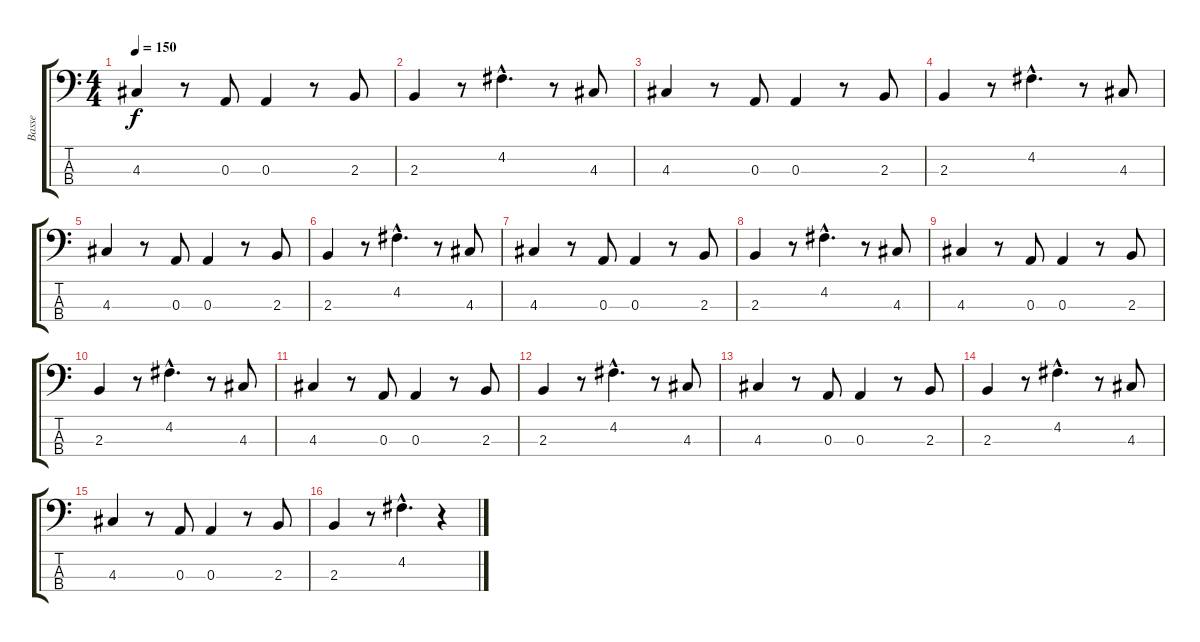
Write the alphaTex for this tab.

\track ("Basse" "Basse") {instrument electricbasspick}
\staff {score tabs}
\tuning (G2 D2 A1 E1) {hide}
\ts (4 4)
\tempo 150
\clef f4
\ks c
4.3.4{dy f} r.8 0.3.8 0.3.4 r.8 2.3.8 |
2.3.4 r.8 4.2{hac}.4{d} r.8 4.3.8 |
4.3.4 r.8 0.3.8 0.3.4 r.8 2.3.8 |
2.3.4 r.8 4.2{hac}.4{d} r.8 4.3.8 |
4.3.4{volume 11} r.8 0.3.8 0.3.4 r.8 2.3.8 |
2.3.4 r.8 4.2{hac}.4{d} r.8 4.3.8 |
4.3.4{volume 9} r.8 0.3.8 0.3.4 r.8 2.3.8 |
2.3.4 r.8 4.2{hac}.4{d} r.8 4.3.8 |
4.3.4{volume 7} r.8 0.3.8 0.3.4 r.8 2.3.8 |
2.3.4 r.8 4.2{hac}.4{d} r.8 4.3.8 |
4.3.4{volume 5} r.8 0.3.8 0.3.4 r.8 2.3.8 |
2.3.4 r.8 4.2{hac}.4{d} r.8 4.3.8 |
4.3.4{volume 3} r.8 0.3.8 0.3.4 r.8 2.3.8 |
2.3.4 r.8 4.2{hac}.4{d} r.8 4.3.8 |
4.3.4{volume 0} r.8 0.3.8 0.3.4 r.8 2.3.8 |
2.3.4 r.8 4.2{hac}.4{d} r.4
